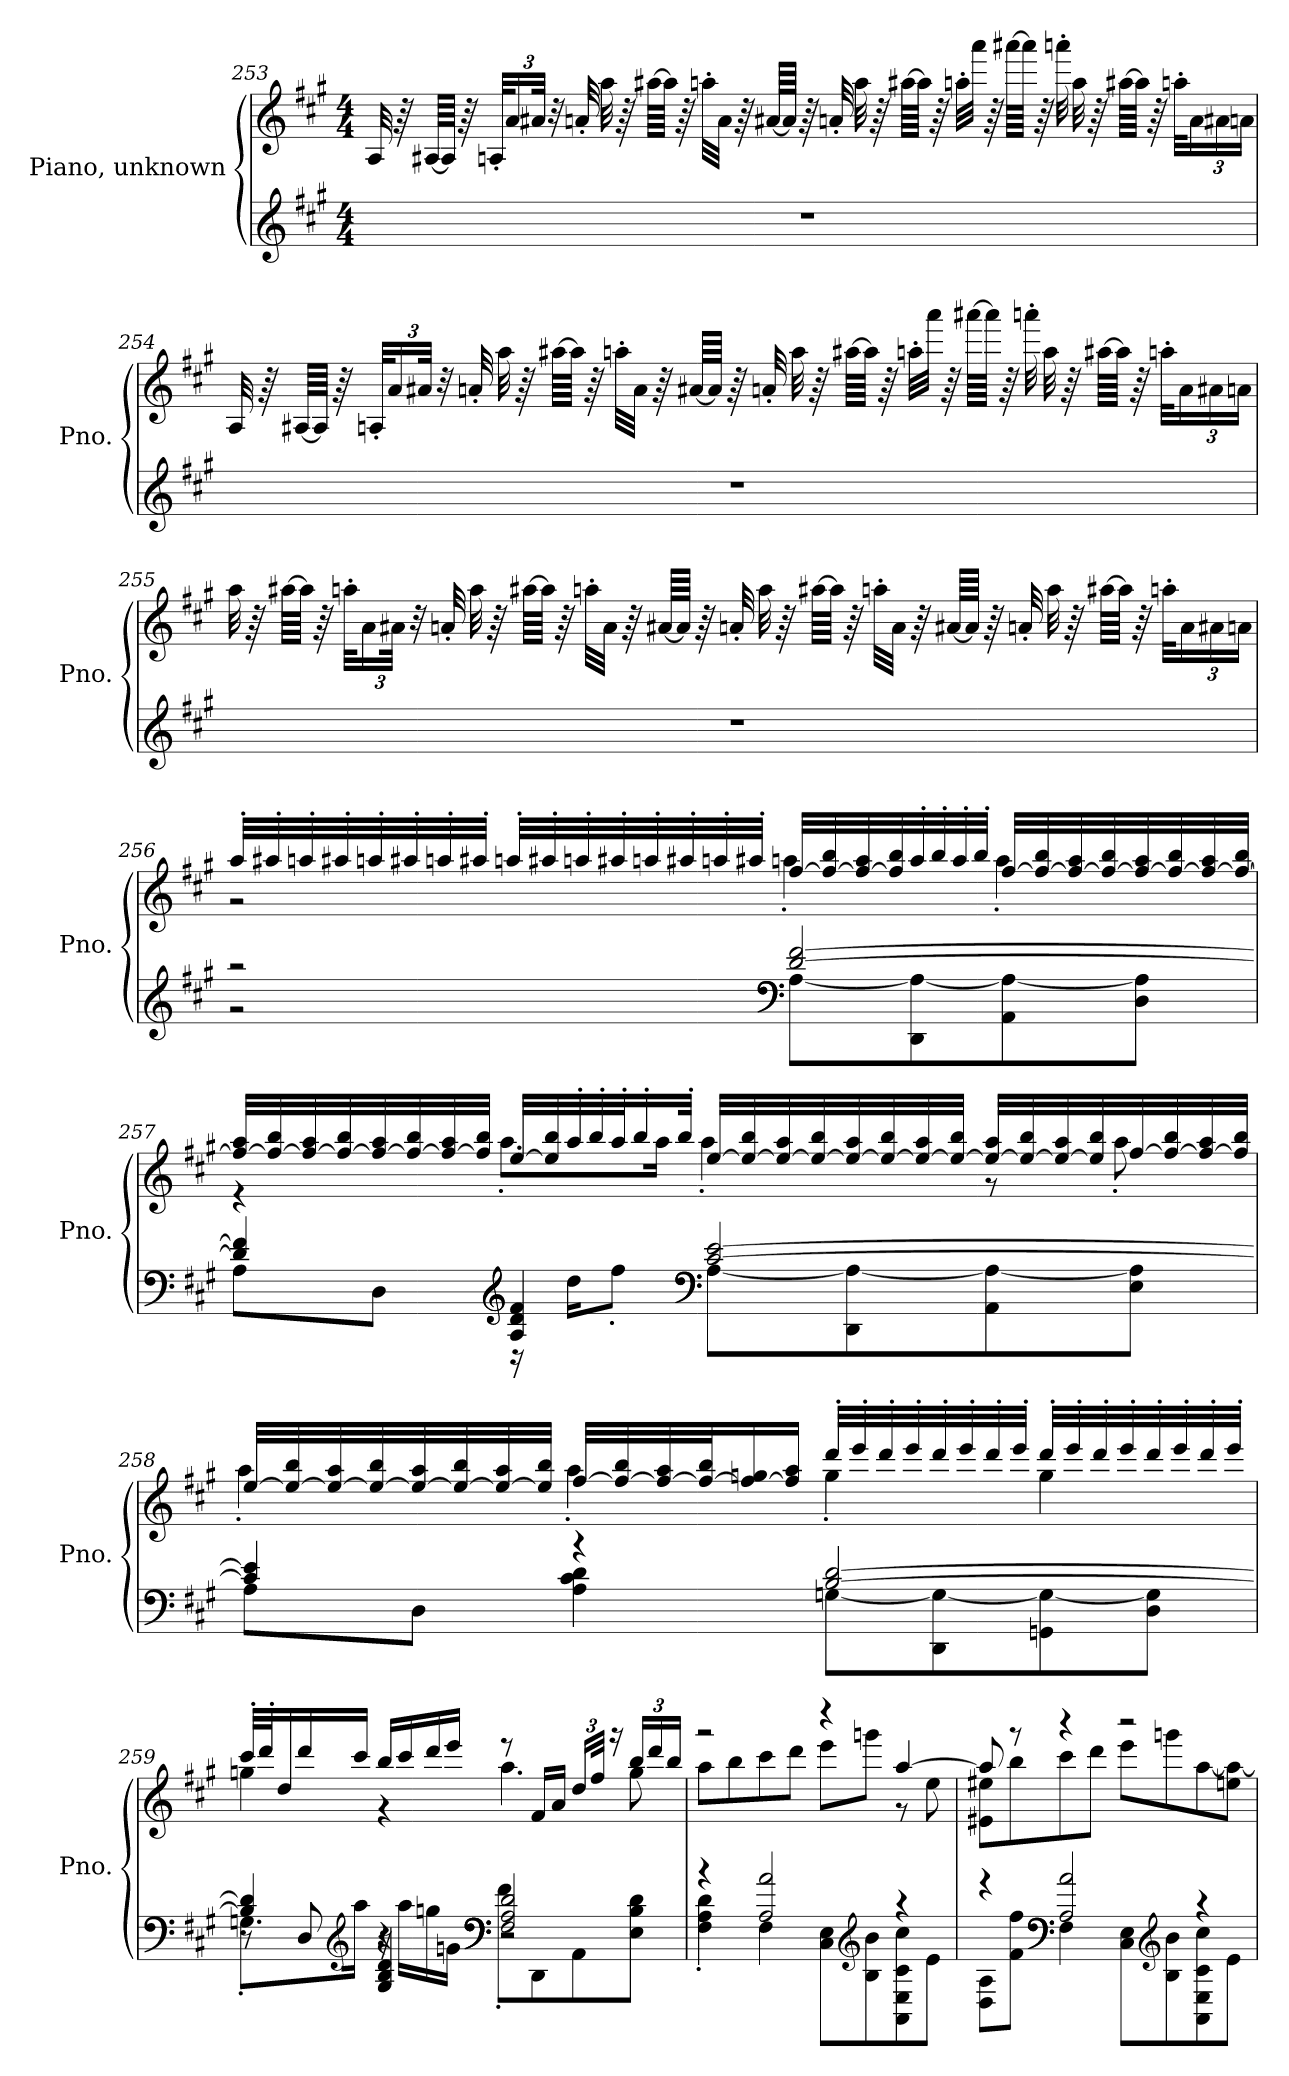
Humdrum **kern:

**kern	**kern
*part1	*part1
*staff2	*staff1
*I"Piano, unknown	*
*I'Pno.	*
!!LO:PB:g=z
*clefG2	*clefG2
*k[f#c#g#]	*k[f#c#g#]
*M4/4	*M4/4
=253	=253
1r	32A/
.	64r
.	[64A#X/LLLL
.	64A#/JJJJ]
.	64r
.	32An'/KLL
*	*Xbrackettup
.	24a/
.	48a#X/JJk
.	32r
.	32an'/
.	32aa\
.	64r
.	[64aa#X\LLLL
.	64aa#\JJJJ]
.	64r
.	32aan'\LLL
.	32a\JJJ
.	64r
.	[64a#X/LLLL
.	64a#/JJJJ]
.	64r
.	32an'/
.	32aa\
.	64r
.	[64aa#X\LLLL
.	64aa#\JJJJ]
.	64r
.	32aan'\LLL
.	32aaa\JJJ
.	64r
.	[64aaa#X\LLLL
.	64aaa#\JJJJ]
.	64r
.	32aaan'\
.	32aa\
.	64r
.	[64aa#X\LLLL
.	64aa#\JJJJ]
.	64r
.	32aan'\KLL
.	24a\
.	24a#X\
.	24an\JJ
!!LO:LB:g=z
=254	=254
1r	32A/
.	64r
.	[64A#X/LLLL
.	64A#/JJJJ]
.	64r
.	32An'/KLL
.	24a/
.	48a#X/JJk
.	32r
.	32an'/
.	32aa\
.	64r
.	[64aa#X\LLLL
.	64aa#\JJJJ]
.	64r
.	32aan'\LLL
.	32a\JJJ
.	64r
.	[64a#X/LLLL
.	64a#/JJJJ]
.	64r
.	32an'/
.	32aa\
.	64r
.	[64aa#X\LLLL
.	64aa#\JJJJ]
.	64r
.	32aan'\LLL
.	32aaa\JJJ
.	64r
.	[64aaa#X\LLLL
.	64aaa#\JJJJ]
.	64r
.	32aaan'\
.	32aa\
.	64r
.	[64aa#X\LLLL
.	64aa#\JJJJ]
.	64r
.	32aan'\KLL
.	24a\
.	24a#X\
.	24an\JJ
!!LO:LB:g=z
=255	=255
1r	32aa\
.	64r
.	[64aa#X\LLLL
.	64aa#\JJJJ]
.	64r
.	32aan'\KLL
.	24a\
.	48a#X\JJk
.	32r
.	32an'/
.	32aa\
.	64r
.	[64aa#X\LLLL
.	64aa#\JJJJ]
.	64r
.	32aan'\LLL
.	32a\JJJ
.	64r
.	[64a#X/LLLL
.	64a#/JJJJ]
.	64r
.	32an'/
.	32aa\
.	64r
.	[64aa#X\LLLL
.	64aa#\JJJJ]
.	64r
.	32aan'\LLL
.	32a\JJJ
.	64r
.	[64a#X/LLLL
.	64a#/JJJJ]
.	64r
.	32an'/
.	32aa\
.	64r
.	[64aa#X\LLLL
.	64aa#\JJJJ]
.	64r
.	32aan'\KLL
.	24a\
.	24a#X\
.	24an\JJ
!!LO:LB:g=z
=256	=256
*^	*^
2r	2r	32aa'/LLL	2r
.	.	32aa#X'/	.
.	.	32aan'/	.
.	.	32aa#X'/	.
.	.	32aan'/	.
.	.	32aa#X'/	.
.	.	32aan'/	.
.	.	32aa#X'/JJJ	.
.	.	32aan'/LLL	.
.	.	32aa#X'/	.
.	.	32aan'/	.
.	.	32aa#X'/	.
.	.	32aan'/	.
.	.	32aa#X'/	.
.	.	32aan'/	.
.	.	32aa#X'/JJJ	.
*clefF4	*	*	*
[2d/ [2f#/	[8A\L	[32ff#/LLL	4aan'\
.	.	32ff#/_ 32bb/	.
.	.	32ff#/_ 32aa/	.
.	.	32ff#/] 32bb/	.
.	8DD\ 8A\_	32aa'/	.
.	.	32bb'/	.
.	.	32aa'/	.
.	.	32bb'/JJJ	.
.	8AA\ 8A\_	[32ff#/LLL	4aa'\
.	.	32ff#/_ 32bb/	.
.	.	32ff#/_ 32aa/	.
.	.	32ff#/_ 32bb/	.
.	8D\ 8A\]J	32ff#/_ 32aa/	.
.	.	32ff#/_ 32bb/	.
.	.	32ff#/_ 32aa/	.
.	.	32ff#/_ 32bb/JJJ	.
!!LO:LB:g=z	!!
=257	=257	=257	=257
4d/] 4f#/]	8A\L	32ff#/_ 32aa/LLL	4r
.	.	32ff#/_ 32bb/	.
.	.	32ff#/_ 32aa/	.
.	.	32ff#/_ 32bb/	.
.	8D\J	32ff#/_ 32aa/	.
.	.	32ff#/_ 32bb/	.
.	.	32ff#/_ 32aa/	.
.	.	32ff#/] 32bb/JJJ	.
*clefG2	*	*	*
4A/ 4d/ 4f#/	16r	[32ee/LLL	8.aa'\L
.	.	32ee/] 32bb/	.
.	16dd\KL	32aa'/	.
.	.	32bb'/	.
.	8ff#'\J	32aa'/J	.
.	.	16bb'/	.
.	.	.	16aa\Jk
.	.	32bb'/JJk	.
*clefF4	*	*	*
[2c#/ [2e/	[8A\L	[32ee/LLL	4aa'\
.	.	32ee/_ 32bb/	.
.	.	32ee/_ 32aa/	.
.	.	32ee/_ 32bb/	.
.	8DD\ 8A\_	32ee/_ 32aa/	.
.	.	32ee/_ 32bb/	.
.	.	32ee/_ 32aa/	.
.	.	32ee/_ 32bb/JJJ	.
.	8AA\ 8A\_	32ee/_ 32aa/LLL	8r
.	.	32ee/_ 32bb/	.
.	.	32ee/_ 32aa/	.
.	.	32ee/] 32bb/	.
.	8E\ 8A\]J	[32ff#/	8aa'\
.	.	32ff#/_ 32bb/	.
.	.	32ff#/_ 32aa/	.
.	.	32ff#/] 32bb/JJJ	.
!!LO:LB:g=z	!!
=258	=258	=258	=258
4c#/] 4e/]	8A\L	[32ee/LLL	4aa'\
.	.	32ee/_ 32bb/	.
.	.	32ee/_ 32aa/	.
.	.	32ee/_ 32bb/	.
.	8D\J	32ee/_ 32aa/	.
.	.	32ee/_ 32bb/	.
.	.	32ee/_ 32aa/	.
.	.	32ee/] 32bb/JJJ	.
4r	4A\ 4c#\ 4d\	[32ff#/LLL	4aa'\
.	.	32ff#/_ 32bb/	.
.	.	32ff#/_ 32aa/	.
.	.	32ff#/_ 32bb/J	.
.	.	16ff#/_ 16ggn/	.
.	.	16ff#/] 16aa/JJ	.
[2B/ [2d/	[8Gn\L	32ddd'/LLL	4gg'\
.	.	32eee'/	.
.	.	32ddd'/	.
.	.	32eee'/	.
.	8DD\ 8G\_	32ddd'/	.
.	.	32eee'/	.
.	.	32ddd'/	.
.	.	32eee'/JJJ	.
.	8GGn\ 8G\_	32ddd'/LLL	4gg\
.	.	32eee'/	.
.	.	32ddd'/	.
.	.	32eee'/	.
.	8D\ 8G\]J	32ddd'/	.
.	.	32eee'/	.
.	.	32ddd'/	.
.	.	32eee'/JJJ	.
!!LO:PB:g=z	!!
=259	=259	=259	=259
*	*^	*	*
4B/] 4d/]	8.Gn'\L	8r	32ccc#'/LLL	4ggn\
.	.	.	32ddd'/J	.
.	.	.	16dd/	.
.	.	8D/	16ddd/	.
*clefG2	*	*	*	*
.	16aa\Jk	.	16ccc#/JJ	.
4G/ 4B/ 4d/	16r	4r	16bb/LL	4r
.	16aa\LL	.	16ccc#/	.
.	16ggn\	.	16ddd/	.
.	16gn\JJ	.	16eee/JJ	.
*clefF4	*	*	*	*
2F#/ 2A/ 2d/	8f#'\L	2r	8r	4.aa\
.	8DD\	.	16f#/LL	.
.	.	.	16a/JJ	.
.	8AA\	.	24dd/LL	.
.	.	.	48ff#/JJk	.
.	.	.	16r	.
.	8E\ 8B\ 8d\J	.	24bb/LL	8gg\
.	.	.	24ddd/	.
.	.	.	24bb/JJ	.
*	*v	*v	*	*
=260	=260	=260	=260
4r	4F#\' 4A\' 4d\'	2r	8aa\L
.	.	.	8bb\
2A/ 2a/	4F#\	.	8ccc#\
.	.	.	8ddd\J
.	8C#\ 8E\L	4r	8eee\L
*clefG2	*	*	*
.	8B\ 8b\	.	8gggn\J
4r	8AA\ 8E\ 8c#\ 8cc#\	[4aa/	8r
.	8e\J	.	8ee\
!!LO:LB:g=z	!!
=261	=261	=261	=261
4r	8D\ 8A\L	8aa/]	8e#X\ 8ee#X\L
.	8f#\ 8ff#\J	8r	8bb\
*clefF4	*	*	*
2A/ 2a/	4F#\	4r	8ccc#\
.	.	.	8ddd\J
.	8C#\ 8E\L	2r	8eee\L
*clefG2	*	*	*
.	8B\ 8b\	.	8gggn\
4r	8AA\ 8E\ 8c#\ 8cc#\	.	[8aa\
.	8e\J	.	8een\ 8aa\_J
*v	*v	*	*
*	*v	*v
=	=
*-	*-
